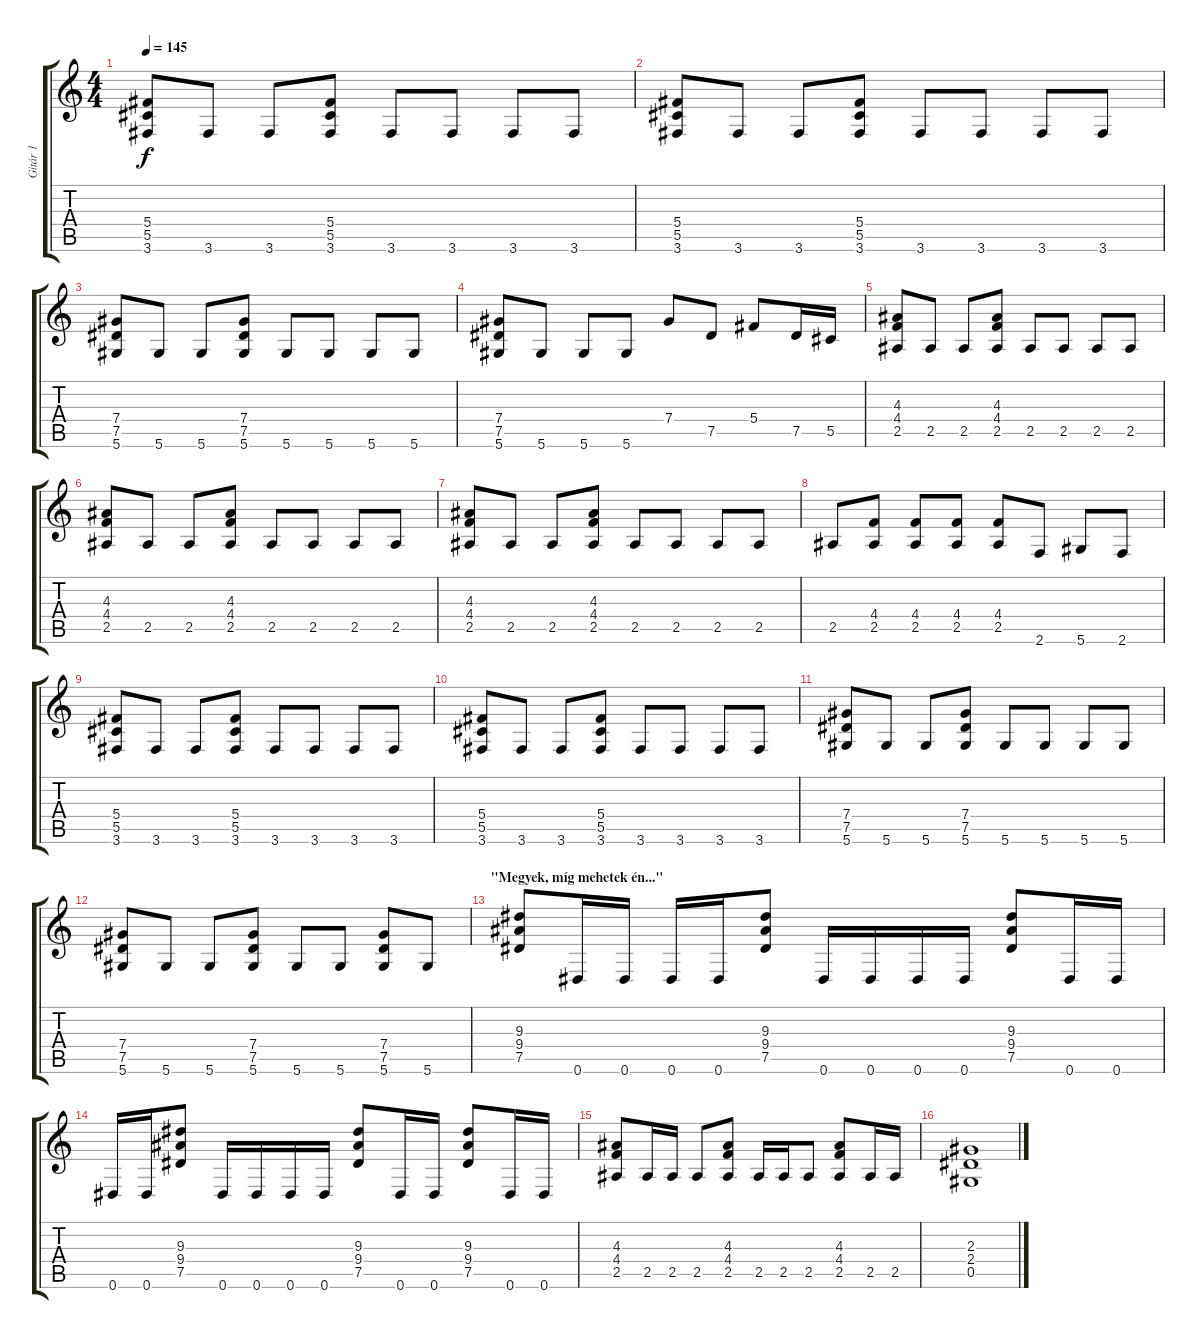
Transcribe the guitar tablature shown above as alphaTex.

\track ("Gitár 1" "Gitár 1") {instrument distortionguitar}
\staff {score tabs}
\tuning (Eb4 Bb3 Gb3 Db3 Ab2 Eb2) {hide}
\ts (4 4)
\tempo 145
\clef g2
\ks c
(5.4 5.5 3.6).8{dy f} 3.6.8 3.6.8 (5.4 5.5 3.6).8 3.6.8 3.6.8 3.6.8 3.6.8 |
(5.4 5.5 3.6).8 3.6.8 3.6.8 (5.4 5.5 3.6).8 3.6.8 3.6.8 3.6.8 3.6.8 |
(7.4 7.5 5.6).8 5.6.8 5.6.8 (7.4 7.5 5.6).8 5.6.8 5.6.8 5.6.8 5.6.8 |
(7.4 7.5 5.6).8 5.6.8 5.6.8 5.6.8 7.4.8 7.5.8 5.4.8 7.5.16 5.5.16 |
(4.3 4.4 2.5).8 2.5.8 2.5.8 (4.3 4.4 2.5).8 2.5.8 2.5.8 2.5.8 2.5.8 |
(4.3 4.4 2.5).8 2.5.8 2.5.8 (4.3 4.4 2.5).8 2.5.8 2.5.8 2.5.8 2.5.8 |
(4.3 4.4 2.5).8 2.5.8 2.5.8 (4.3 4.4 2.5).8 2.5.8 2.5.8 2.5.8 2.5.8 |
2.5.8 (4.4 2.5).8 (4.4 2.5).8 (4.4 2.5).8 (4.4 2.5).8 2.6.8 5.6.8 2.6.8 |
(5.4 5.5 3.6).8 3.6.8 3.6.8 (5.4 5.5 3.6).8 3.6.8 3.6.8 3.6.8 3.6.8 |
(5.4 5.5 3.6).8 3.6.8 3.6.8 (5.4 5.5 3.6).8 3.6.8 3.6.8 3.6.8 3.6.8 |
(7.4 7.5 5.6).8 5.6.8 5.6.8 (7.4 7.5 5.6).8 5.6.8 5.6.8 5.6.8 5.6.8 |
(7.4 7.5 5.6).8 5.6.8 5.6.8 (7.4 7.5 5.6).8 5.6.8 5.6.8 (7.4 7.5 5.6).8 5.6.8 |
\section ("" "\"Megyek, míg mehetek én...\" ")
(9.3 9.4 7.5).8 0.6.16 0.6.16 0.6.16 0.6.16 (9.3 9.4 7.5).8 0.6.16 0.6.16 0.6.16 0.6.16 (9.3 9.4 7.5).8 0.6.16 0.6.16 |
0.6.16 0.6.16 (9.3 9.4 7.5).8 0.6.16 0.6.16 0.6.16 0.6.16 (9.3 9.4 7.5).8 0.6.16 0.6.16 (9.3 9.4 7.5).8 0.6.16 0.6.16 |
(4.3 4.4 2.5).8 2.5.16 2.5.16 2.5.8 (4.3 4.4 2.5).8 2.5.16 2.5.16 2.5.8 (4.3 4.4 2.5).8 2.5.16 2.5.16 |
(2.3 2.4 0.5).1
